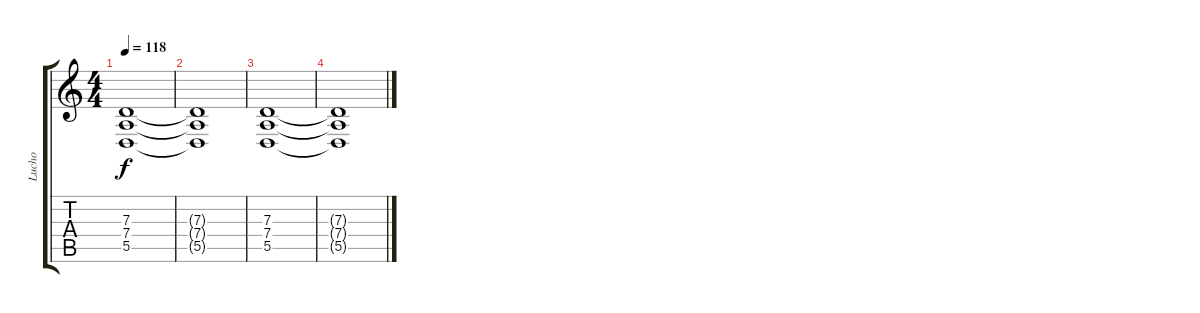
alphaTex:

\track ("Lucho" "Lucho") {instrument drawbarorgan}
\staff {score tabs}
\tuning (E4 B3 G3 D3 A2 E2) {hide}
\ts (4 4)
\tempo 118
\clef g2
\ks c
(7.3 7.4 5.5).1{dy f} |
(7.3{t} 7.4{t} 5.5{t}).1 |
(7.3 7.4 5.5).1 |
(7.3{t} 7.4{t} 5.5{t}).1
